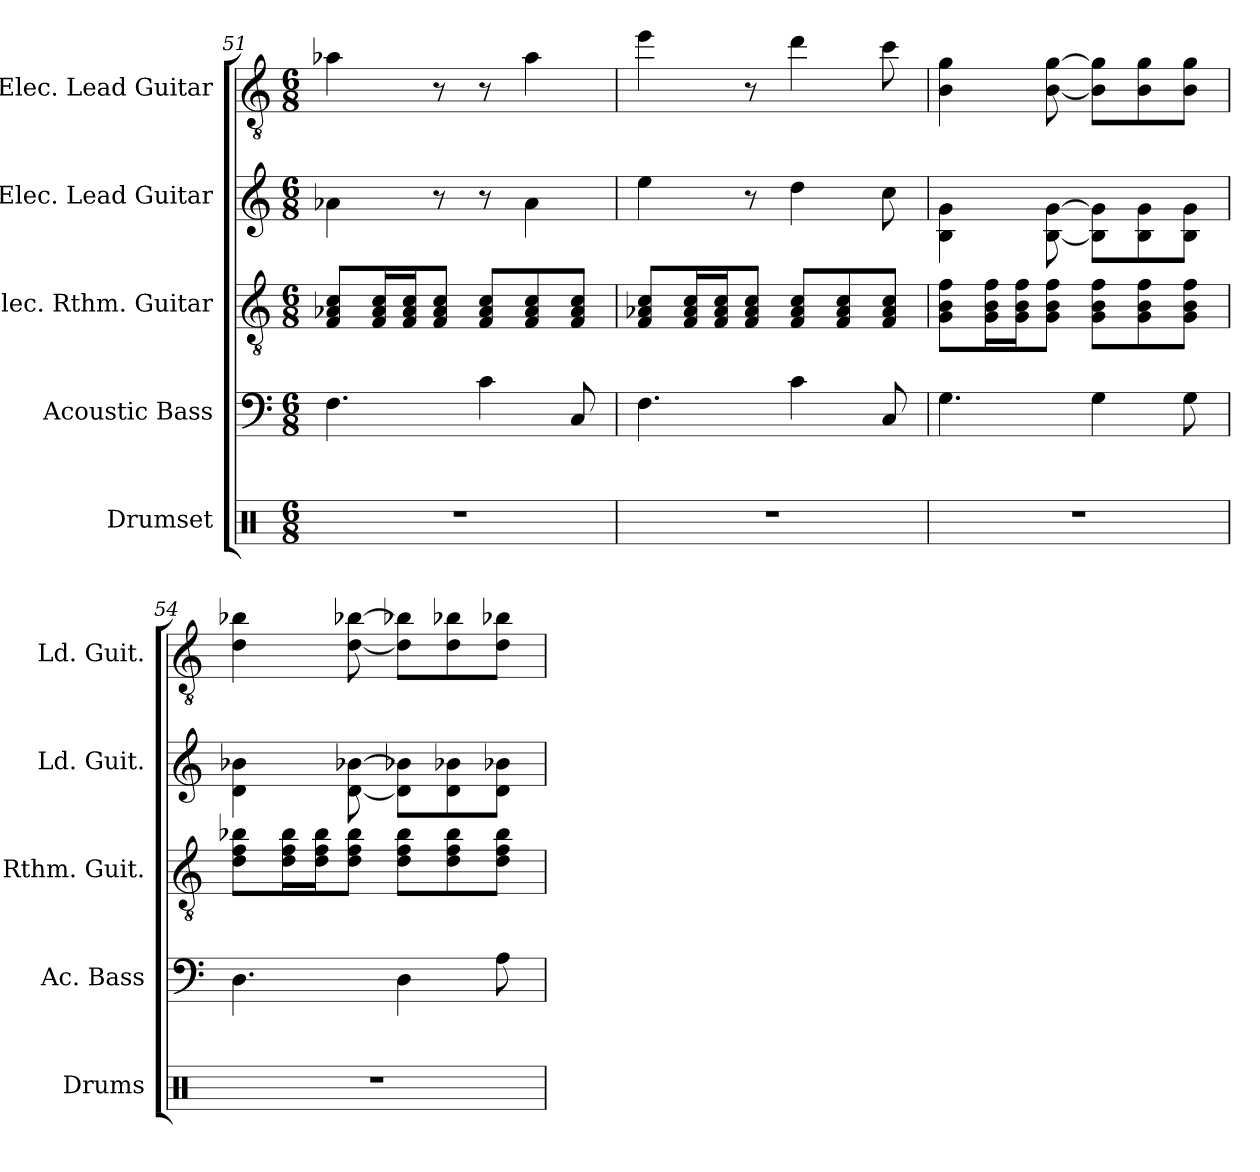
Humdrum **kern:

**kern	**kern	**kern	**kern	**kern
*part5	*part4	*part3	*part2	*part1
*staff5	*staff4	*staff3	*staff2	*staff1
*I"Drumset	*I"Acoustic Bass	*I"Elec. Rthm. Guitar	*I"Elec. Lead Guitar	*I"Elec. Lead Guitar
*I'Drums	*I'Ac. Bass	*I'Rthm. Guit.	*I'Ld. Guit.	*I'Ld. Guit.
*clefX	*clefF4	*clefGv2	*	*clefGv2
*	*ITrd7c12	*	*	*
*k[]	*k[]	*k[]	*k[]	*k[]
*M6/8	*M6/8	*M6/8	*M6/8	*M6/8
=51	=51	=51	=51	=51
2.r	4.FF\	8F/ 8A-X/ 8c/L	4a-X\	4a-X\
.	.	16F/ 16A-/ 16c/L	.	.
.	.	16F/ 16A-/ 16c/J	.	.
.	.	8F/ 8A-/ 8c/J	8r	8r
.	4C\	8F/ 8A-/ 8c/L	8r	8r
.	.	8F/ 8A-/ 8c/	4a-\	4a-\
.	8CC/	8F/ 8A-/ 8c/J	.	.
=52	=52	=52	=52	=52
2.r	4.FF\	8F/ 8A-X/ 8c/L	4ee\	4ee\
.	.	16F/ 16A-/ 16c/L	.	.
.	.	16F/ 16A-/ 16c/J	.	.
.	.	8F/ 8A-/ 8c/J	8r	8r
.	4C\	8F/ 8A-/ 8c/L	4dd\	4dd\
.	.	8F/ 8A-/ 8c/	.	.
.	8CC/	8F/ 8A-/ 8c/J	8cc\	8cc\
!!LO:LB:g=z
=53	=53	=53	=53	=53
2.r	4.GG\	8G\ 8B\ 8f\L	4B\ 4g\	4B\ 4g\
.	.	16G\ 16B\ 16f\L	.	.
.	.	16G\ 16B\ 16f\J	.	.
.	.	8G\ 8B\ 8f\J	[8B\ [8g\	[8B\ [8g\
.	4GG\	8G\ 8B\ 8f\L	8B]\ 8g]\L	8B\] 8g\]L
.	.	8G\ 8B\ 8f\	8B\ 8g\	8B\ 8g\
.	8GG\	8G\ 8B\ 8f\J	8B\ 8g\J	8B\ 8g\J
=54	=54	=54	=54	=54
2.r	4.DD\	8d\ 8f\ 8b-X\L	4d\ 4b-X\	4d\ 4b-X\
.	.	16d\ 16f\ 16b-\L	.	.
.	.	16d\ 16f\ 16b-\J	.	.
.	.	8d\ 8f\ 8b-\J	[8d\ [8b-X\	[8d\ [8b-X\
.	4DD\	8d\ 8f\ 8b-\L	8d]\ 8b-X]\L	8d\] 8b-X\]L
.	.	8d\ 8f\ 8b-\	8d\ 8b-X\	8d\ 8b-X\
.	8AA\	8d\ 8f\ 8b-\J	8d\ 8b-X\J	8d\ 8b-X\J
=	=	=	=	=
*-	*-	*-	*-	*-
